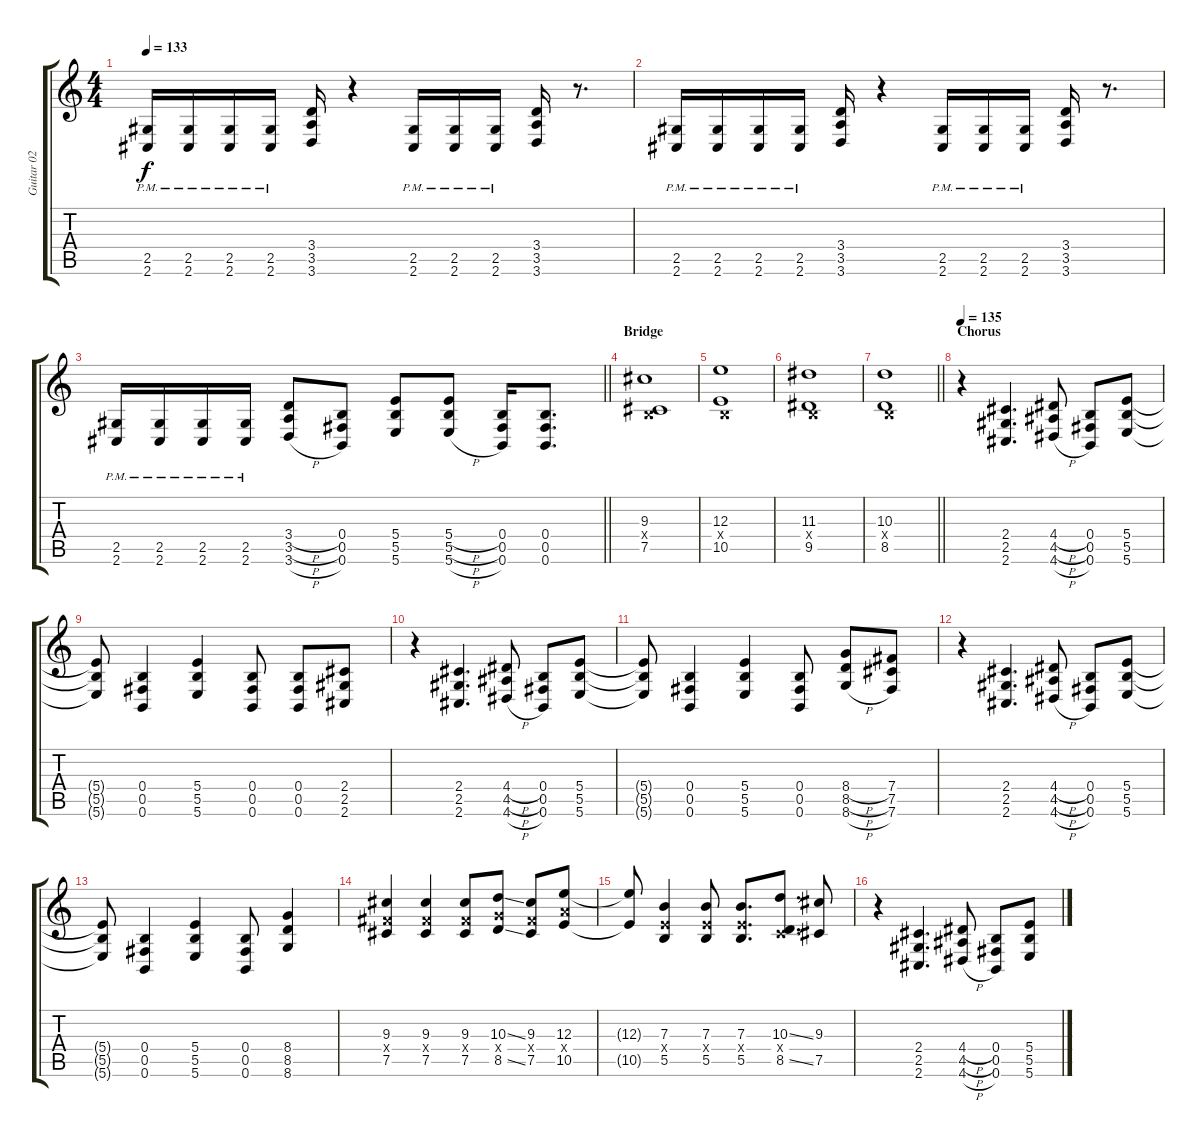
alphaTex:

\track ("Guitar 02" "Guitar 02") {instrument overdrivenguitar}
\staff {score tabs}
\tuning (Db4 Ab3 E3 B2 Gb2 B1) {hide}
\ts (4 4)
\tempo 133
\clef g2
\ks c
(2.5{pm} 2.6{pm}).16{dy f} (2.5{pm} 2.6{pm}).16 (2.5{pm} 2.6{pm}).16 (2.5{pm} 2.6{pm}).16 (3.4 3.5 3.6).16 r.4 (2.5{pm} 2.6{pm}).16 (2.5{pm} 2.6{pm}).16 (2.5{pm} 2.6{pm}).16 (3.4 3.5 3.6).16 r.8{d} |
(2.5{pm} 2.6{pm}).16 (2.5{pm} 2.6{pm}).16 (2.5{pm} 2.6{pm}).16 (2.5{pm} 2.6{pm}).16 (3.4 3.5 3.6).16 r.4 (2.5{pm} 2.6{pm}).16 (2.5{pm} 2.6{pm}).16 (2.5{pm} 2.6{pm}).16 (3.4 3.5 3.6).16 r.8{d} |
\barLineRight lightlight
(2.5{pm} 2.6{pm}).16 (2.5{pm} 2.6{pm}).16 (2.5{pm} 2.6{pm}).16 (2.5{pm} 2.6{pm}).16 (3.4{h} 3.5{h} 3.6{h}).8 (0.4 0.5 0.6).8 (5.4 5.5 5.6).8 (5.4{h} 5.5{h} 5.6{h}).8 (0.4 0.5 0.6).16 (0.4 0.5 0.6).8{d} |
\section ("" "Bridge")
(9.3 0.4{x} 7.5).1 |
(12.3 0.4{x} 10.5).1 |
(11.3 0.4{x} 9.5).1 |
\barLineRight lightlight
(10.3 0.4{x} 8.5).1 |
\section ("" "Chorus")
\tempo 135
r.4 (2.4 2.5 2.6).4{d} (4.4{h} 4.5{h} 4.6{h}).8 (0.4 0.5 0.6).8 (5.4 5.5 5.6).8 |
(5.4{t} 5.5{t} 5.6{t}).8 (0.4 0.5 0.6).4 (5.4 5.5 5.6).4 (0.4 0.5 0.6).8 (0.4 0.5 0.6).8 (2.4 2.5 2.6).8 |
r.4 (2.4 2.5 2.6).4{d} (4.4{h} 4.5{h} 4.6{h}).8 (0.4 0.5 0.6).8 (5.4 5.5 5.6).8 |
(5.4{t} 5.5{t} 5.6{t}).8 (0.4 0.5 0.6).4 (5.4 5.5 5.6).4 (0.4 0.5 0.6).8 (8.4{h} 8.5{h} 8.6{h}).8 (7.4 7.5 7.6).8 |
r.4 (2.4 2.5 2.6).4{d} (4.4{h} 4.5{h} 4.6{h}).8 (0.4 0.5 0.6).8 (5.4 5.5 5.6).8 |
(5.4{t} 5.5{t} 5.6{t}).8 (0.4 0.5 0.6).4 (5.4 5.5 5.6).4 (0.4 0.5 0.6).8 (8.4 8.5 8.6).4 |
(9.3 7.4{x} 7.5).4 (9.3 7.4{x} 7.5).4 (9.3 7.4{x} 7.5).8 (10.3{ss} 8.4{x} 8.5{ss}).8 (9.3 7.4{x} 7.5).8 (12.3 10.4{x} 10.5).8 |
(12.3{t} 10.5{t}).8 (7.3 5.4{x} 5.5).4 (7.3 5.4{x} 5.5).8 (7.3 5.4{x} 5.5).8{d} (10.3{ss} 1.4{x} 8.5{ss}).8{d} (9.3 7.5).8 |
r.4 (2.4 2.5 2.6).4{d} (4.4{h} 4.5{h} 4.6{h}).8 (0.4 0.5 0.6).8 (5.4 5.5 5.6).8
